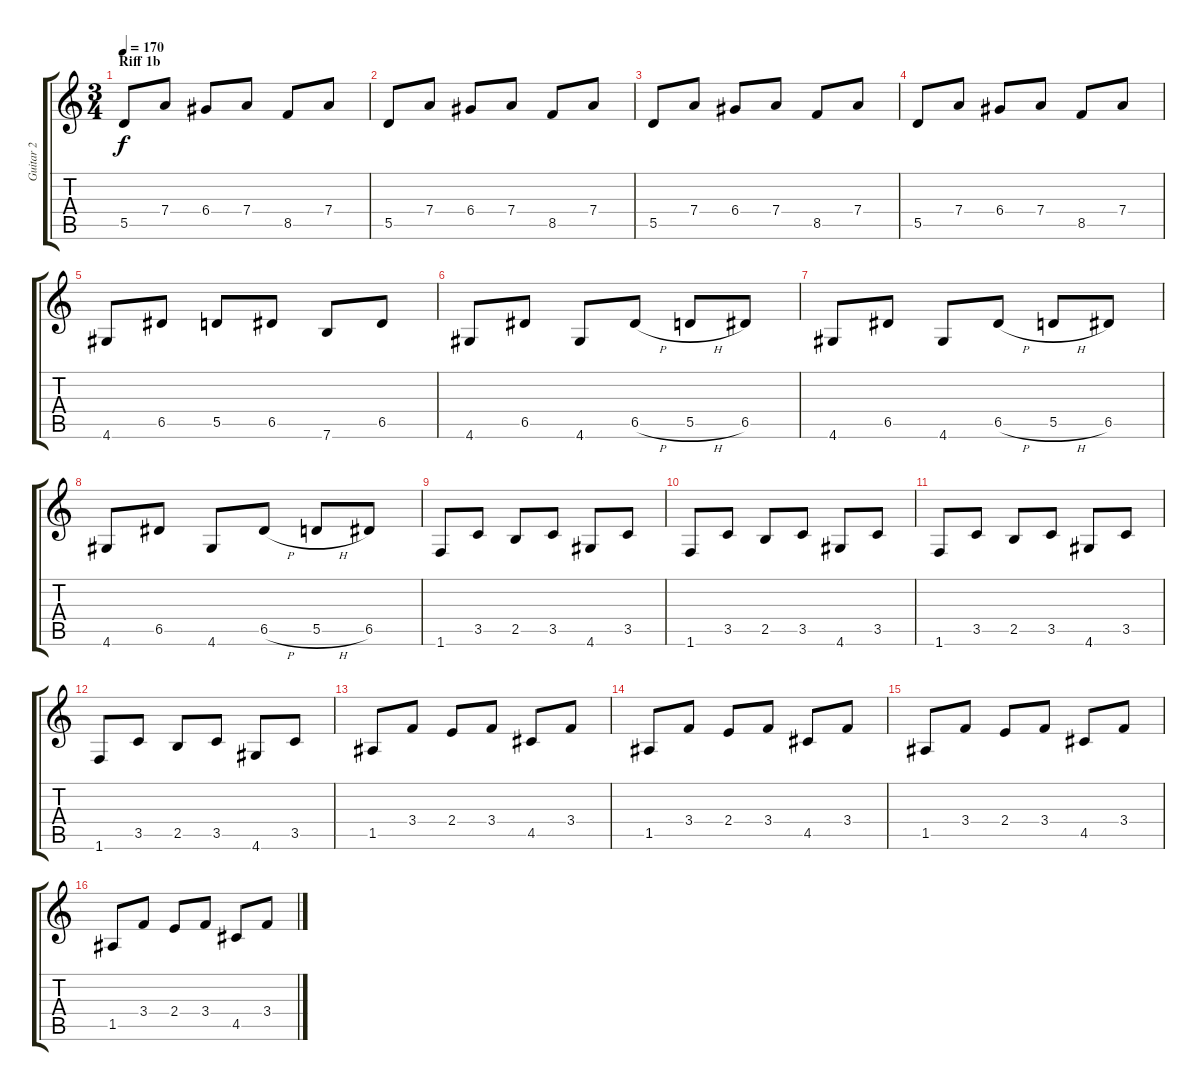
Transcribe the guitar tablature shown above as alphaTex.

\track ("Guitar 2" "Guitar 2") {instrument overdrivenguitar}
\staff {score tabs}
\tuning (E4 B3 G3 D3 A2 E2) {hide}
\ts (3 4)
\section ("" "Riff 1b")
\tempo 170
\clef g2
\ks c
5.5.8{dy f} 7.4.8 6.4.8 7.4.8 8.5.8 7.4.8 |
5.5.8 7.4.8 6.4.8 7.4.8 8.5.8 7.4.8 |
5.5.8 7.4.8 6.4.8 7.4.8 8.5.8 7.4.8 |
5.5.8 7.4.8 6.4.8 7.4.8 8.5.8 7.4.8 |
4.6.8 6.5.8 5.5.8 6.5.8 7.6.8 6.5.8 |
4.6.8 6.5.8 4.6.8 6.5{h}.8 5.5{h}.8 6.5.8 |
4.6.8 6.5.8 4.6.8 6.5{h}.8 5.5{h}.8 6.5.8 |
4.6.8 6.5.8 4.6.8 6.5{h}.8 5.5{h}.8 6.5.8 |
1.6.8 3.5.8 2.5.8 3.5.8 4.6.8 3.5.8 |
1.6.8 3.5.8 2.5.8 3.5.8 4.6.8 3.5.8 |
1.6.8 3.5.8 2.5.8 3.5.8 4.6.8 3.5.8 |
1.6.8 3.5.8 2.5.8 3.5.8 4.6.8 3.5.8 |
1.5.8 3.4.8 2.4.8 3.4.8 4.5.8 3.4.8 |
1.5.8 3.4.8 2.4.8 3.4.8 4.5.8 3.4.8 |
1.5.8 3.4.8 2.4.8 3.4.8 4.5.8 3.4.8 |
1.5.8 3.4.8 2.4.8 3.4.8 4.5.8 3.4.8
